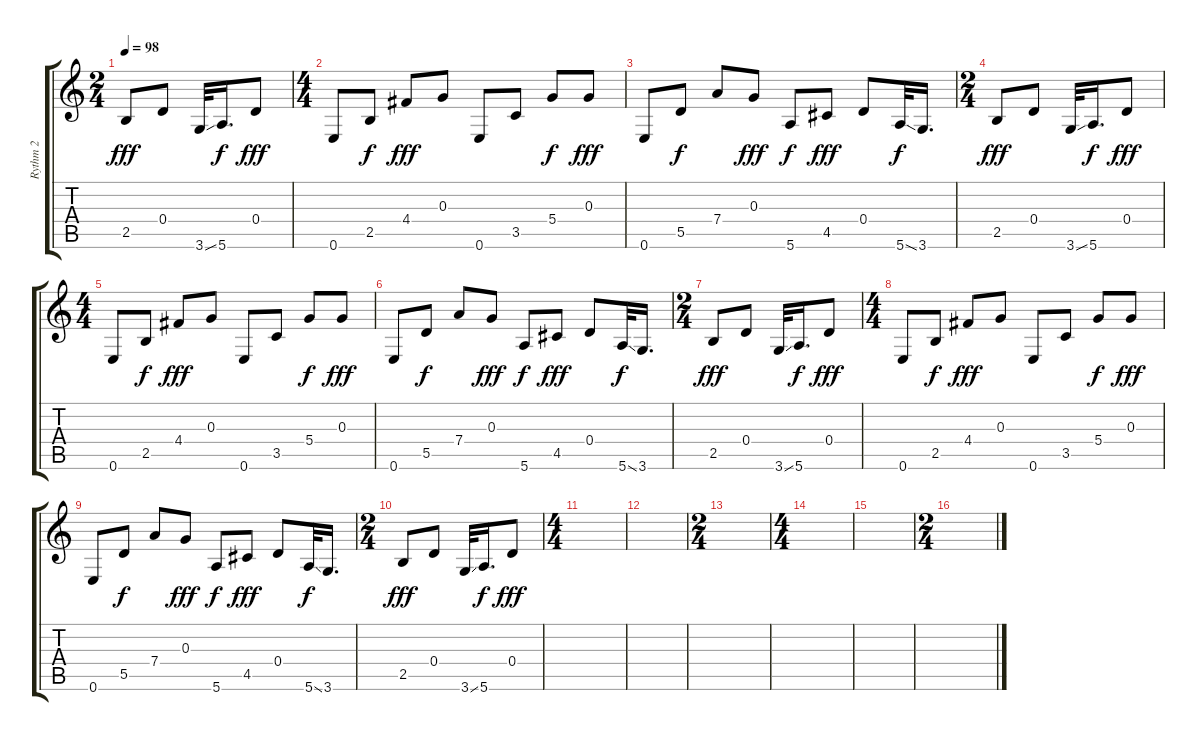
\track ("Rythm 2" "Rythm 2") {instrument electricguitarclean}
\staff {score tabs}
\tuning (E4 B3 G3 D3 A2 E2) {hide}
\ts (2 4)
\tempo 98
\clef g2
\ks c
2.5.8{dy fff} 0.4.8 3.6{ss}.32 5.6.16{d dy f} 0.4.8{dy fff} |
\ts (4 4)
0.6.8 2.5.8{dy f} 4.4.8{dy fff} 0.3.8 0.6.8 3.5.8 5.4.8{dy f} 0.3.8{dy fff} |
0.6.8 5.5.8{dy f} 7.4.8 0.3.8{dy fff} 5.6.8{dy f} 4.5.8{dy fff} 0.4.8 5.6{ss}.32{dy f} 3.6.16{d} |
\ts (2 4)
2.5.8{dy fff} 0.4.8 3.6{ss}.32 5.6.16{d dy f} 0.4.8{dy fff} |
\ts (4 4)
0.6.8 2.5.8{dy f} 4.4.8{dy fff} 0.3.8 0.6.8 3.5.8 5.4.8{dy f} 0.3.8{dy fff} |
0.6.8 5.5.8{dy f} 7.4.8 0.3.8{dy fff} 5.6.8{dy f} 4.5.8{dy fff} 0.4.8 5.6{ss}.32{dy f} 3.6.16{d} |
\ts (2 4)
2.5.8{dy fff} 0.4.8 3.6{ss}.32 5.6.16{d dy f} 0.4.8{dy fff} |
\ts (4 4)
0.6.8 2.5.8{dy f} 4.4.8{dy fff} 0.3.8 0.6.8 3.5.8 5.4.8{dy f} 0.3.8{dy fff} |
0.6.8 5.5.8{dy f} 7.4.8 0.3.8{dy fff} 5.6.8{dy f} 4.5.8{dy fff} 0.4.8 5.6{ss}.32{dy f} 3.6.16{d} |
\ts (2 4)
2.5.8{dy fff} 0.4.8 3.6{ss}.32 5.6.16{d dy f} 0.4.8{dy fff} |
\ts (4 4)
|
|
\ts (2 4)
|
\ts (4 4)
|
|
\ts (2 4)
